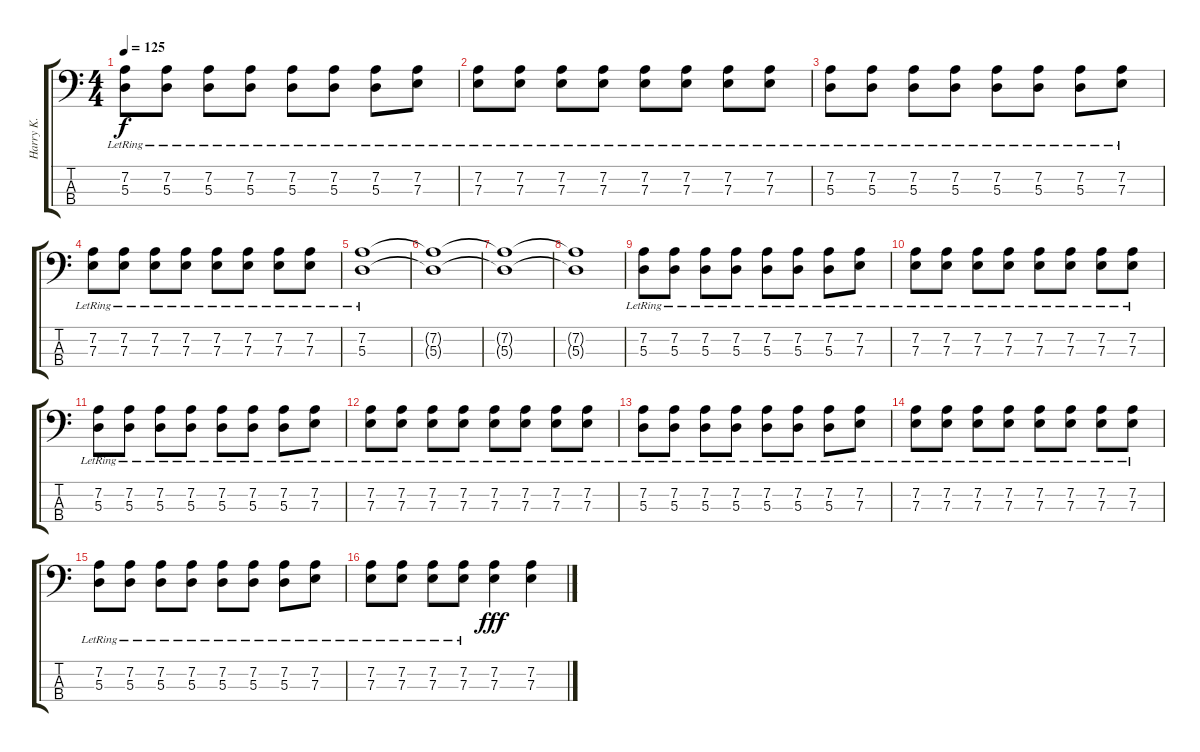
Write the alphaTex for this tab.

\track ("Harry K." "Harry K.") {instrument electricbasspick}
\staff {score tabs}
\tuning (G2 D2 A1 E1) {hide}
\ts (4 4)
\tempo 125
\clef f4
\ks c
(7.2{lr} 5.3{lr}).8{dy f} (7.2{lr} 5.3{lr}).8 (7.2{lr} 5.3{lr}).8 (7.2{lr} 5.3{lr}).8 (7.2{lr} 5.3{lr}).8 (7.2{lr} 5.3{lr}).8 (7.2{lr} 5.3{lr}).8 (7.2{lr} 7.3{lr}).8 |
(7.2{lr} 7.3{lr}).8 (7.2{lr} 7.3{lr}).8 (7.2{lr} 7.3{lr}).8 (7.2{lr} 7.3{lr}).8 (7.2{lr} 7.3{lr}).8 (7.2{lr} 7.3{lr}).8 (7.2{lr} 7.3{lr}).8 (7.2{lr} 7.3{lr}).8 |
(7.2{lr} 5.3{lr}).8 (7.2{lr} 5.3{lr}).8 (7.2{lr} 5.3{lr}).8 (7.2{lr} 5.3{lr}).8 (7.2{lr} 5.3{lr}).8 (7.2{lr} 5.3{lr}).8 (7.2{lr} 5.3{lr}).8 (7.2{lr} 7.3{lr}).8 |
(7.2{lr} 7.3{lr}).8 (7.2{lr} 7.3{lr}).8 (7.2{lr} 7.3{lr}).8 (7.2{lr} 7.3{lr}).8 (7.2{lr} 7.3{lr}).8 (7.2{lr} 7.3{lr}).8 (7.2{lr} 7.3{lr}).8 (7.2{lr} 7.3{lr}).8 |
(7.2{lr} 5.3{lr}).1 |
(7.2{t} 5.3{t}).1 |
(7.2{t} 5.3{t}).1 |
(7.2{t} 5.3{t}).1 |
(7.2{lr} 5.3{lr}).8 (7.2{lr} 5.3{lr}).8 (7.2{lr} 5.3{lr}).8 (7.2{lr} 5.3{lr}).8 (7.2{lr} 5.3{lr}).8 (7.2{lr} 5.3{lr}).8 (7.2{lr} 5.3{lr}).8 (7.2{lr} 7.3{lr}).8 |
(7.2{lr} 7.3{lr}).8 (7.2{lr} 7.3{lr}).8 (7.2{lr} 7.3{lr}).8 (7.2{lr} 7.3{lr}).8 (7.2{lr} 7.3{lr}).8 (7.2{lr} 7.3{lr}).8 (7.2{lr} 7.3{lr}).8 (7.2{lr} 7.3{lr}).8 |
(7.2{lr} 5.3{lr}).8 (7.2{lr} 5.3{lr}).8 (7.2{lr} 5.3{lr}).8 (7.2{lr} 5.3{lr}).8 (7.2{lr} 5.3{lr}).8 (7.2{lr} 5.3{lr}).8 (7.2{lr} 5.3{lr}).8 (7.2{lr} 7.3{lr}).8 |
(7.2{lr} 7.3{lr}).8 (7.2{lr} 7.3{lr}).8 (7.2{lr} 7.3{lr}).8 (7.2{lr} 7.3{lr}).8 (7.2{lr} 7.3{lr}).8 (7.2{lr} 7.3{lr}).8 (7.2{lr} 7.3{lr}).8 (7.2{lr} 7.3{lr}).8 |
(7.2{lr} 5.3{lr}).8 (7.2{lr} 5.3{lr}).8 (7.2{lr} 5.3{lr}).8 (7.2{lr} 5.3{lr}).8 (7.2{lr} 5.3{lr}).8 (7.2{lr} 5.3{lr}).8 (7.2{lr} 5.3{lr}).8 (7.2{lr} 7.3{lr}).8 |
(7.2{lr} 7.3{lr}).8 (7.2{lr} 7.3{lr}).8 (7.2{lr} 7.3{lr}).8 (7.2{lr} 7.3{lr}).8 (7.2{lr} 7.3{lr}).8 (7.2{lr} 7.3{lr}).8 (7.2{lr} 7.3{lr}).8 (7.2{lr} 7.3{lr}).8 |
(7.2{lr} 5.3{lr}).8 (7.2{lr} 5.3{lr}).8 (7.2{lr} 5.3{lr}).8 (7.2{lr} 5.3{lr}).8 (7.2{lr} 5.3{lr}).8 (7.2{lr} 5.3{lr}).8 (7.2{lr} 5.3{lr}).8 (7.2{lr} 7.3{lr}).8 |
(7.2{lr} 7.3{lr}).8 (7.2{lr} 7.3{lr}).8 (7.2{lr} 7.3{lr}).8 (7.2{lr} 7.3{lr}).8 (7.2 7.3).4{dy fff} (7.2 7.3).4
